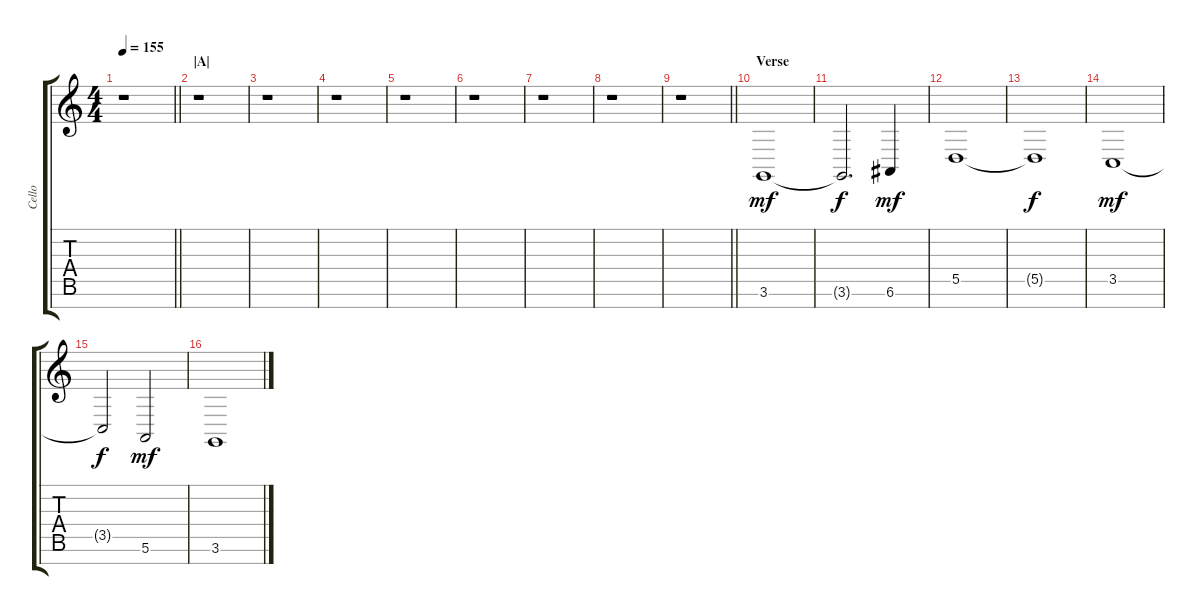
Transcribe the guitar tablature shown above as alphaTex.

\track ("Cello" "Cello") {instrument cello}
\staff {score tabs}
\tuning (E4 B3 G3 D3 A2 E2 B1) {hide}
\ts (4 4)
\tempo 155
\clef g2
\barLineRight lightlight
\ks c
r.1{dy f} |
\section ("" "|A|")
r.1 |
r.1 |
r.1 |
r.1 |
r.1 |
r.1 |
r.1 |
\barLineRight lightlight
r.1 |
\section ("" "Verse")
3.6.1{dy mf} |
3.6{t}.2{d dy f} 6.6.4{dy mf} |
5.5.1 |
5.5{t}.1{dy f} |
3.5.1{dy mf} |
3.5{t}.2{dy f} 5.6.2{dy mf} |
3.6.1
